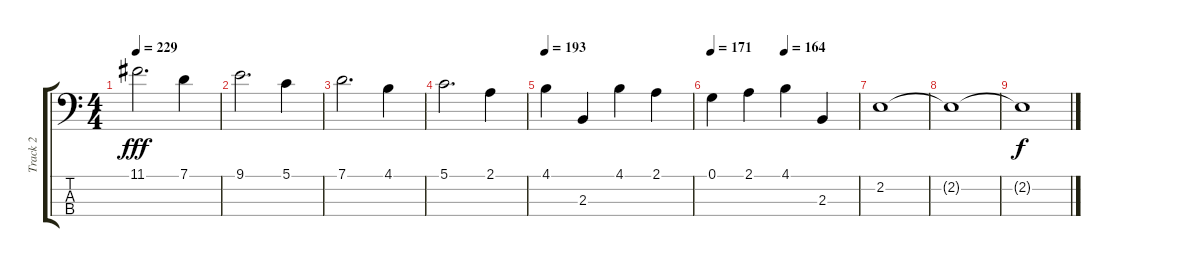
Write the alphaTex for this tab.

\track ("Track 2" "Track 2") {instrument electricbasspick}
\staff {score tabs}
\tuning (G2 D2 A1 E1) {hide}
\ts (4 4)
\tempo 229
\clef f4
\ks c
11.1.2{d dy fff} 7.1.4 |
9.1.2{d} 5.1.4 |
7.1.2{d} 4.1.4 |
5.1.2{d} 2.1.4 |
\tempo 193
4.1.4 2.3.4 4.1.4 2.1.4 |
\tempo 171
\tempo (164 0.5)
0.1.4 2.1.4 4.1.4 2.3.4 |
2.2.1 |
2.2{t}.1 |
2.2{t}.1{dy f}
